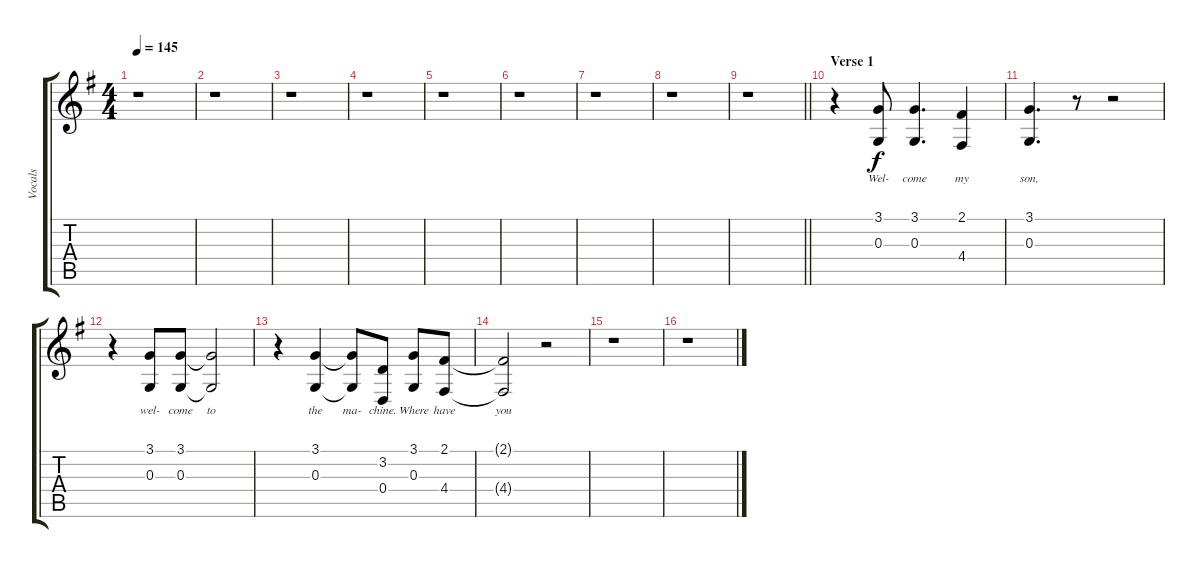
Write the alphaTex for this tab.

\track ("Vocals" "Vocals") {instrument lead6voice}
\staff {score tabs}
\tuning (E4 B3 G3 D3 A2 E2) {hide}
\ts (4 4)
\tempo 145
\clef g2
\ks g
r.1{dy f instrument lead6voice} |
r.1 |
r.1 |
r.1 |
r.1 |
r.1 |
r.1 |
r.1 |
\barLineRight lightlight
r.1 |
\section ("" "Verse 1")
r.4 (3.1 0.3).8{lyrics (0 "Wel-") lyrics (1 "") lyrics (2 "") lyrics (3 "") lyrics (4 "")} (3.1 0.3).4{d lyrics (0 "come") lyrics (1 "") lyrics (2 "") lyrics (3 "") lyrics (4 "")} (2.1 4.4).4{lyrics (0 "my") lyrics (1 "") lyrics (2 "") lyrics (3 "") lyrics (4 "")} |
(3.1 0.3).4{d lyrics (0 "son,") lyrics (1 "") lyrics (2 "") lyrics (3 "") lyrics (4 "")} r.8 r.2 |
r.4 (3.1 0.3).8{lyrics (0 "wel-") lyrics (1 "") lyrics (2 "") lyrics (3 "") lyrics (4 "")} (3.1 0.3).8{lyrics (0 "come") lyrics (1 "") lyrics (2 "") lyrics (3 "") lyrics (4 "")} (3.1{t} 0.3{t}).2{lyrics (0 "to") lyrics (1 "") lyrics (2 "") lyrics (3 "") lyrics (4 "")} |
r.4 (3.1 0.3).4{lyrics (0 "the") lyrics (1 "") lyrics (2 "") lyrics (3 "") lyrics (4 "")} (3.1{t} 0.3{t}).8{lyrics (0 "ma-") lyrics (1 "") lyrics (2 "") lyrics (3 "") lyrics (4 "")} (3.2 0.4).8{lyrics (0 "chine.") lyrics (1 "") lyrics (2 "") lyrics (3 "") lyrics (4 "")} (3.1 0.3).8{lyrics (0 "Where") lyrics (1 "") lyrics (2 "") lyrics (3 "") lyrics (4 "")} (2.1 4.4).8{lyrics (0 "have") lyrics (1 "") lyrics (2 "") lyrics (3 "") lyrics (4 "")} |
(2.1{t} 4.4{t}).2{lyrics (0 "you") lyrics (1 "") lyrics (2 "") lyrics (3 "") lyrics (4 "")} r.2 |
r.1 |
r.1
